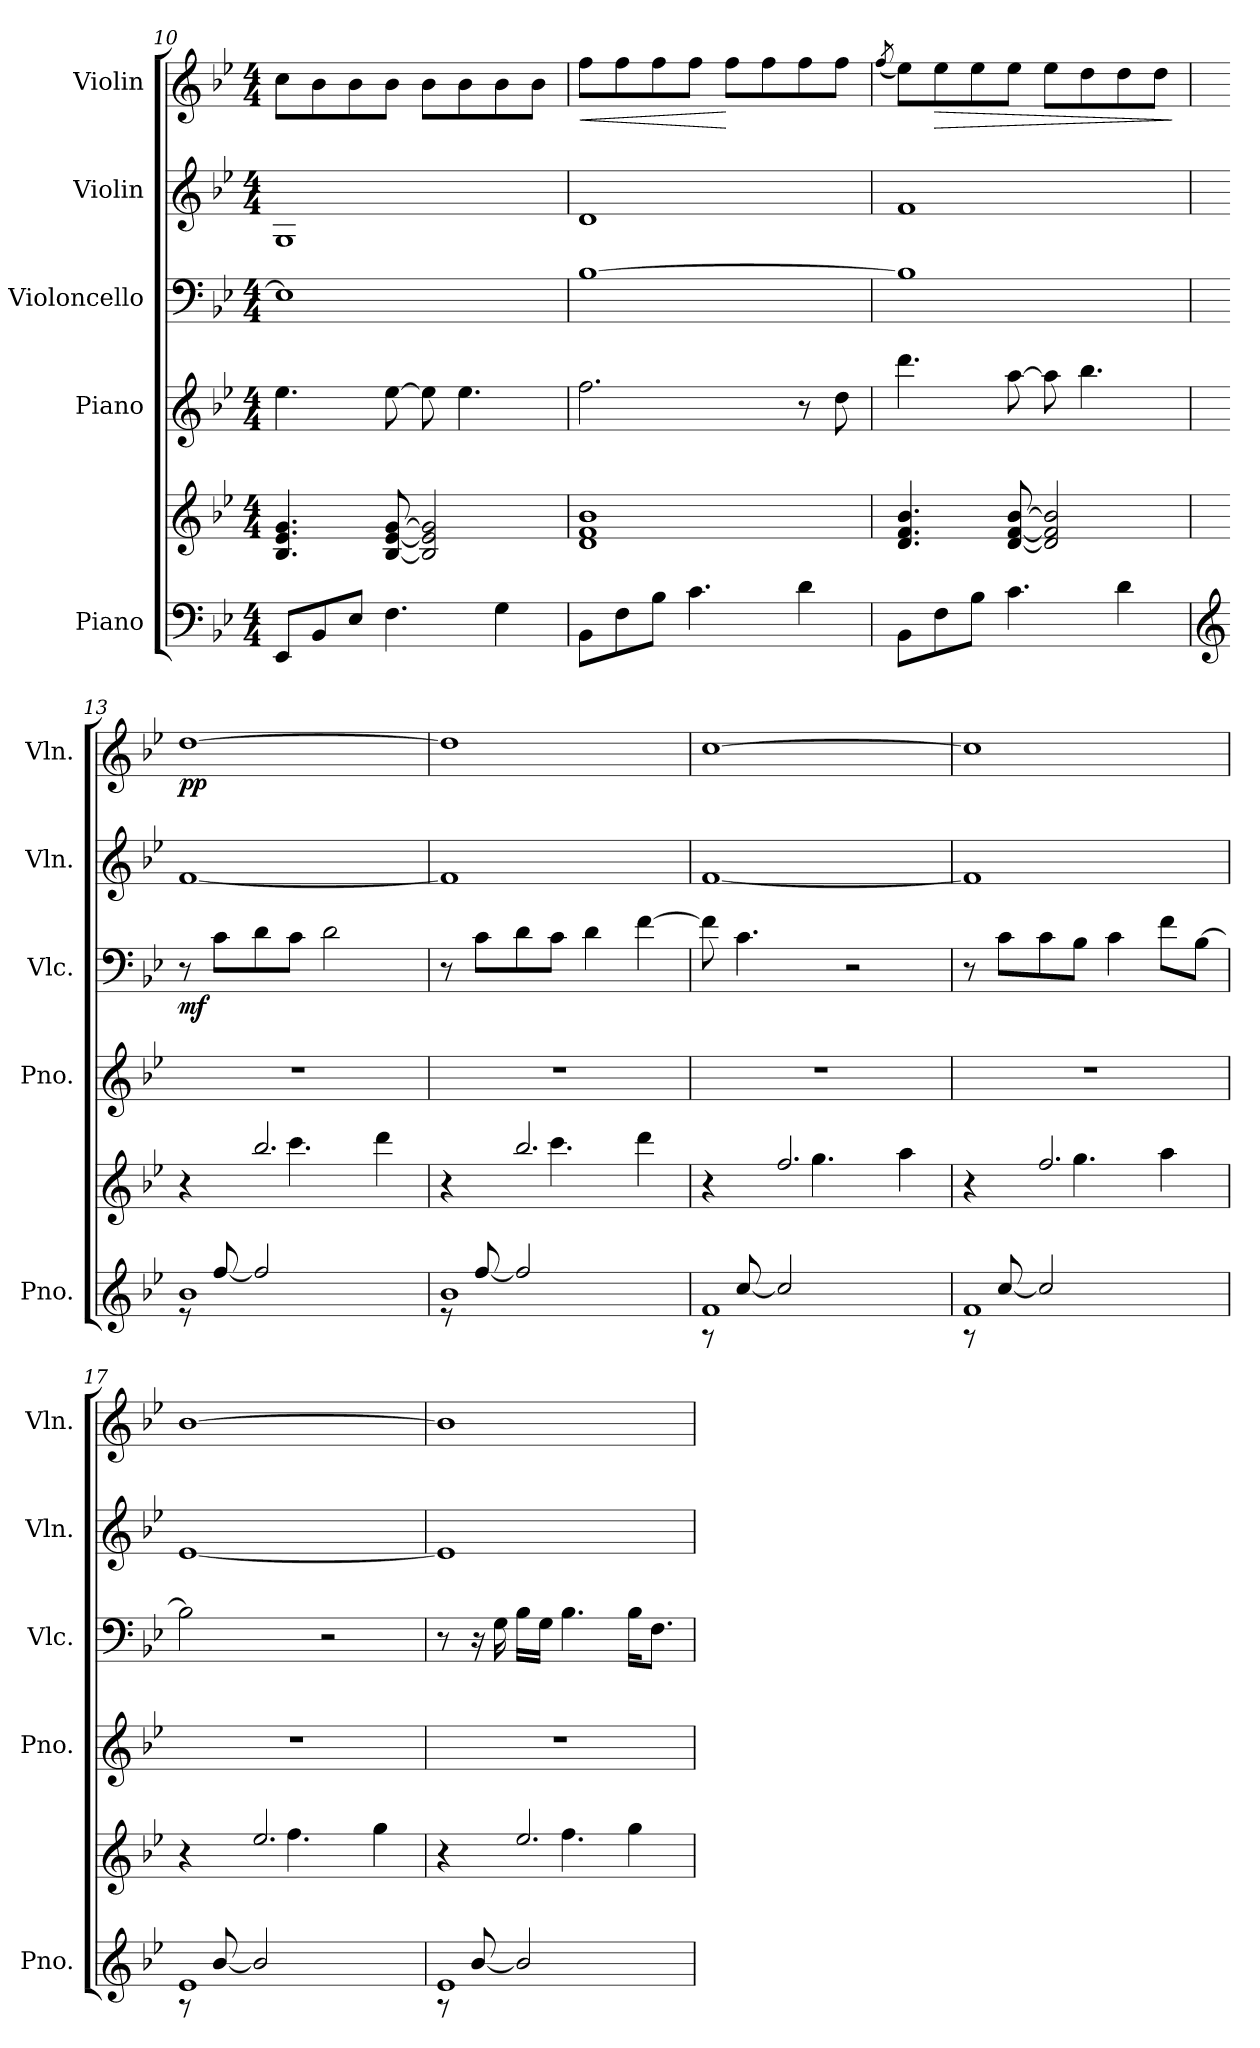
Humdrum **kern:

**kern	**kern	**kern	**kern	**dynam	**kern	**kern	**dynam
*part5	*part5	*part4	*part3	*part3	*part2	*part1	*part1
*staff6	*staff5	*staff4	*staff3	*staff3	*staff2	*staff1	*staff1
*I"Piano	*	*I"Piano	*I"Violoncello	*	*I"Violin	*I"Violin	*
*I'Pno.	*	*I'Pno.	*I'Vlc.	*	*I'Vln.	*I'Vln.	*
!!LO:PB:g=z
*clefF4	*clefG2	*clefG2	*clefF4	*	*clefG2	*clefG2	*
*k[b-e-]	*k[b-e-]	*k[b-e-]	*k[b-e-]	*	*k[b-e-]	*k[b-e-]	*
*M4/4	*M4/4	*M4/4	*M4/4	*	*M4/4	*M4/4	*
=10	=10	=10	=10	=10	=10	=10	=10
8EE-/L	4.B-/ 4.e-/ 4.g/	4.ee-\	1E-]	.	1G	8cc\L	.
8BB-/	.	.	.	.	.	8b-\	.
8E-/J	.	.	.	.	.	8b-\	.
4.F\	[8B-/ [8e-/ [8g/	[8ee-\	.	.	.	8b-\J	.
.	2B-/] 2e-/] 2g/]	8ee-\]	.	.	.	8b-\L	.
.	.	4.ee-\	.	.	.	8b-\	.
4G\	.	.	.	.	.	8b-\	.
.	.	.	.	.	.	8b-\J	.
=11	=11	=11	=11	=11	=11	=11	=11
!	!	!	!	!	!	!	!LO:HP:b
8BB-\L	1d 1f 1b-	2.ff\	[1B-	.	1d	8ff\L	<
8F\	.	.	.	.	.	8ff\	.
8B-\J	.	.	.	.	.	8ff\	.
4.c\	.	.	.	.	.	8ff\J	.
.	.	.	.	.	.	8ff\L	[
.	.	.	.	.	.	8ff\	.
4d\	.	8r	.	.	.	8ff\	.
.	.	8dd\	.	.	.	8ff\J	.
=12	=12	=12	=12	=12	=12	=12	=12
.	.	.	.	.	.	(<8qff/	.
8BB-\L	4.d/ 4.f/ 4.b-/	4.ddd\	1B-]	.	1f	8ee-\L)	.
!	!	!	!	!	!	!	!LO:HP:b
8F\	.	.	.	.	.	8ee-\	>
8B-\J	.	.	.	.	.	8ee-\	.
4.c\	[8d/ [8f/ [8b-/	[8aa\	.	.	.	8ee-\J	.
.	2d/] 2f/] 2b-/]	8aa\]	.	.	.	8ee-\L	.
.	.	4.bb-\	.	.	.	8dd\	.
4d\	.	.	.	.	.	8dd\	.
.	.	.	.	.	.	8dd\J	.
.	.	.	.	.	.	.	]
=13	=13	=13	=13	=13	=13	=13	=13
*clefG2	*	*	*	*	*	*	*
*^	*^	*	*	*	*	*	*
!	!	!	!	!	!	!LO:DY:b	!	!	!LO:DY:b
1b-	8r	4r	4.ryy	1r	8r	mf	[1f	[1dd	pp
.	[8ff/	.	.	.	8c\L	.	.	.	.
.	2ff/]	2.bb-/	.	.	8d\	.	.	.	.
.	.	.	4.ccc\	.	8c\J	.	.	.	.
.	.	.	.	.	2d\	.	.	.	.
.	4ryy	.	4ddd\	.	.	.	.	.	.
!!LO:LB:g=z
=14	=14	=14	=14	=14	=14	=14	=14	=14	=14
1b-	8r	4r	4.ryy	1r	8r	.	1f]	1dd]	.
.	[8ff/	.	.	.	8c\L	.	.	.	.
.	2ff/]	2.bb-/	.	.	8d\	.	.	.	.
.	.	.	4.ccc\	.	8c\J	.	.	.	.
.	.	.	.	.	4d\	.	.	.	.
.	4ryy	.	4ddd\	.	[4f\	.	.	.	.
=15	=15	=15	=15	=15	=15	=15	=15	=15	=15
1f	8r	4r	4.ryy	1r	8f\]	.	[1f	[1cc	.
.	[8cc/	.	.	.	4.c\	.	.	.	.
.	2cc/]	2.ff/	.	.	.	.	.	.	.
.	.	.	4.gg\	.	.	.	.	.	.
.	.	.	.	.	2r	.	.	.	.
.	4ryy	.	4aa\	.	.	.	.	.	.
=16	=16	=16	=16	=16	=16	=16	=16	=16	=16
1f	8r	4r	4.ryy	1r	8r	.	1f]	1cc]	.
.	[8cc/	.	.	.	8c\L	.	.	.	.
.	2cc/]	2.ff/	.	.	8c\	.	.	.	.
.	.	.	4.gg\	.	8B-\J	.	.	.	.
.	.	.	.	.	4c\	.	.	.	.
.	4ryy	.	4aa\	.	8f\L	.	.	.	.
.	.	.	.	.	[8B-\J	.	.	.	.
=17	=17	=17	=17	=17	=17	=17	=17	=17	=17
1e-	8r	4r	4.ryy	1r	2B-\]	.	[1e-	[1b-	.
.	[8b-/	.	.	.	.	.	.	.	.
.	2b-/]	2.ee-/	.	.	.	.	.	.	.
.	.	.	4.ff\	.	.	.	.	.	.
.	.	.	.	.	2r	.	.	.	.
.	4ryy	.	4gg\	.	.	.	.	.	.
!!LO:PB:g=z
=18	=18	=18	=18	=18	=18	=18	=18	=18	=18
1e-	8r	4r	4.ryy	1r	8r	.	1e-]	1b-]	.
.	[8b-/	.	.	.	16r	.	.	.	.
.	.	.	.	.	16G\	.	.	.	.
.	2b-/]	2.ee-/	.	.	16B-\LL	.	.	.	.
.	.	.	.	.	16G\JJ	.	.	.	.
.	.	.	4.ff\	.	4.B-\	.	.	.	.
.	4ryy	.	4gg\	.	16B-\KL	.	.	.	.
.	.	.	.	.	8.F\J	.	.	.	.
*v	*v	*	*	*	*	*	*	*	*
*	*v	*v	*	*	*	*	*	*
=	=	=	=	=	=	=	=
*-	*-	*-	*-	*-	*-	*-	*-
